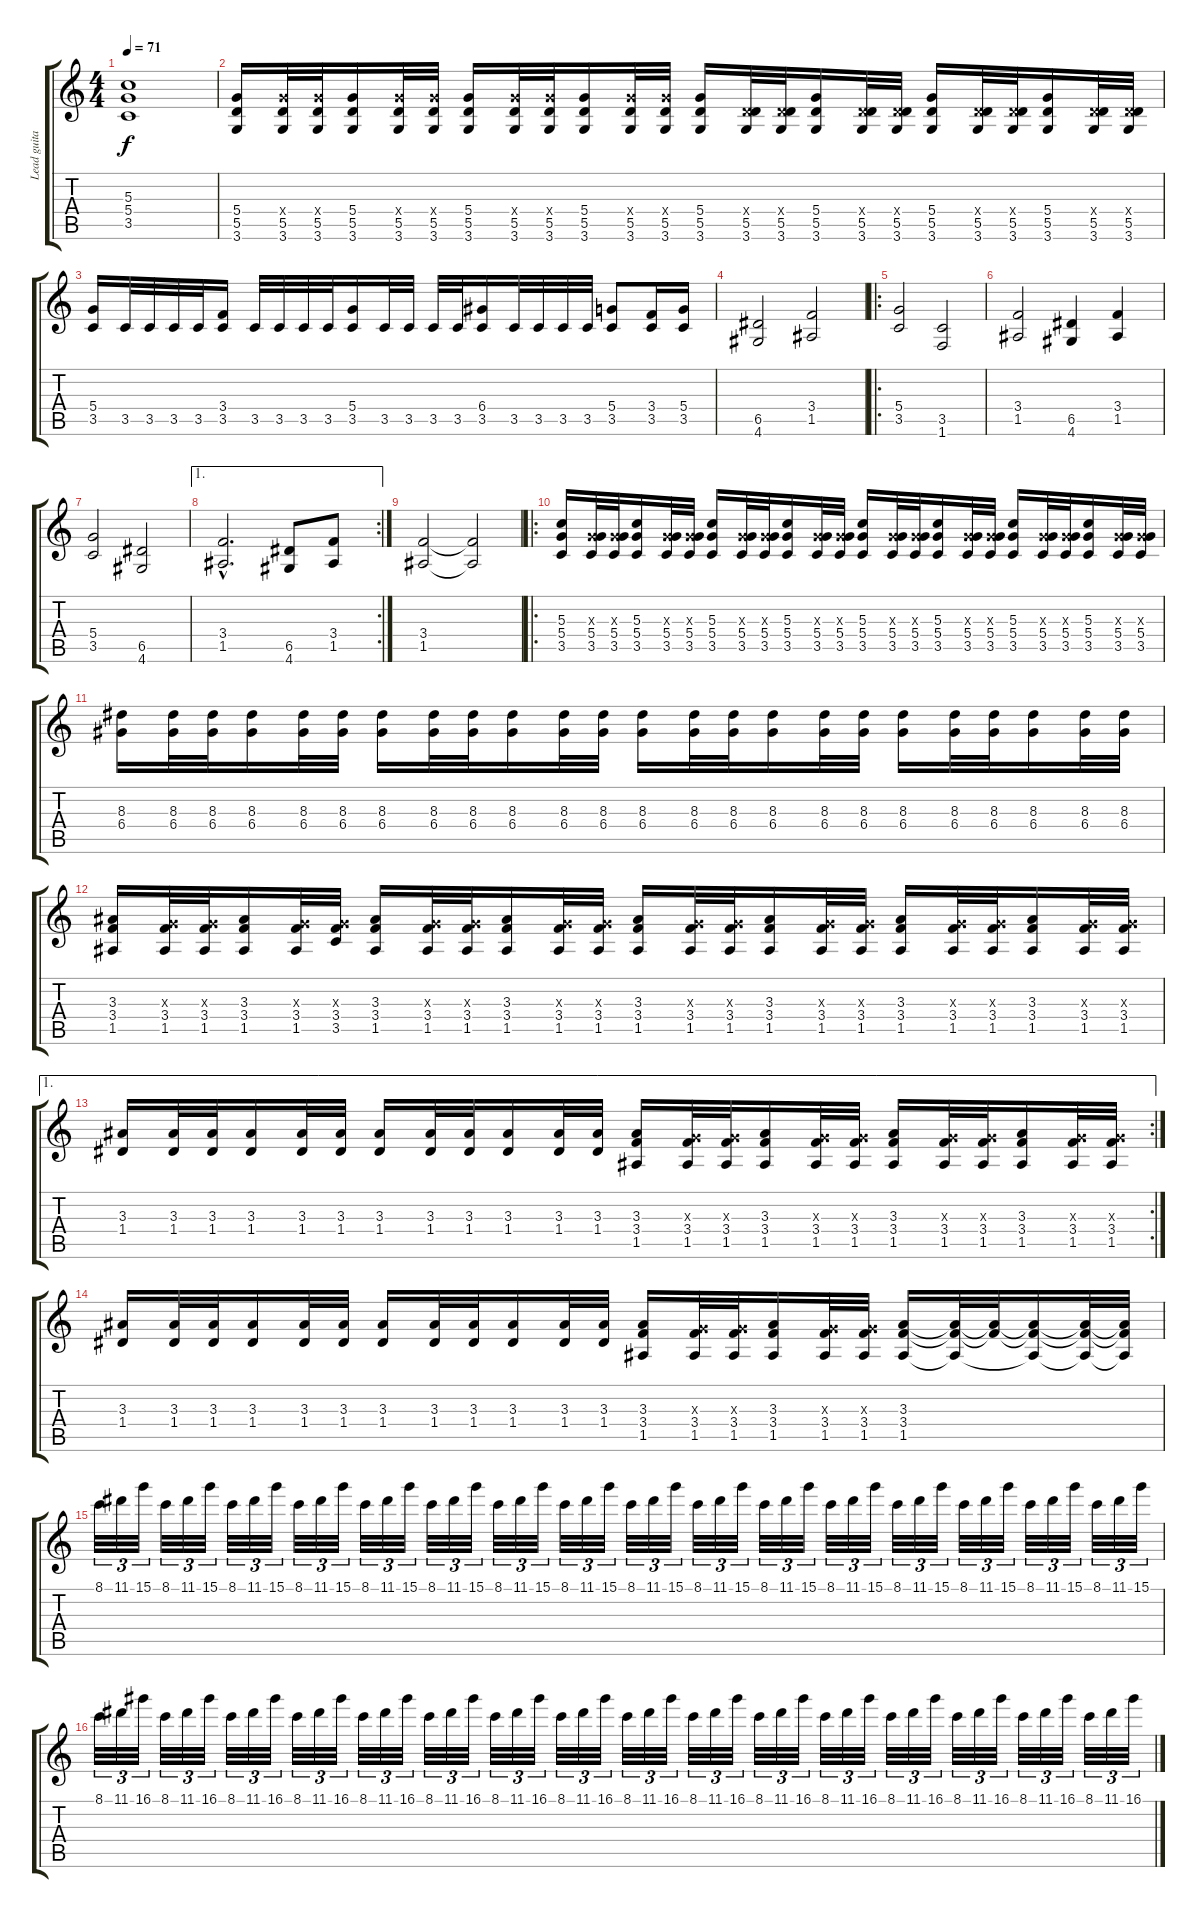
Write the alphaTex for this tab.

\track ("Lead guitar (solo)" "Lead guita") {instrument distortionguitar}
\staff {score tabs}
\tuning (E4 B3 G3 D3 A2 E2) {hide}
\ts (4 4)
\tempo 71
\clef g2
\ks c
(5.3 5.4 3.5).1{dy f} |
(5.4 5.5 3.6).16 (5.4{x} 5.5 3.6).32 (5.4{x} 5.5 3.6).32 (5.4 5.5 3.6).16 (5.4{x} 5.5 3.6).32 (5.4{x} 5.5 3.6).32 (5.4 5.5 3.6).16 (5.4{x} 5.5 3.6).32 (5.4{x} 5.5 3.6).32 (5.4 5.5 3.6).16 (5.4{x} 5.5 3.6).32 (5.4{x} 5.5 3.6).32 (5.4 5.5 3.6).16 (0.4{x} 5.5 3.6).32 (0.4{x} 5.5 3.6).32 (5.4 5.5 3.6).16 (0.4{x} 5.5 3.6).32 (0.4{x} 5.5 3.6).32 (5.4 5.5 3.6).16 (0.4{x} 5.5 3.6).32 (0.4{x} 5.5 3.6).32 (5.4 5.5 3.6).16 (0.4{x} 5.5 3.6).32 (0.4{x} 5.5 3.6).32 |
(5.4 3.5).16 3.5.32 3.5.32 3.5.32 3.5.32 (3.4 3.5).16 3.5.32 3.5.32 3.5.32 3.5.32 (5.4 3.5).16 3.5.32 3.5.32 3.5.32 3.5.32 (6.4 3.5).16 3.5.32 3.5.32 3.5.32 3.5.32 (5.4 3.5).8 (3.4 3.5).16 (5.4 3.5).16 |
(6.5 4.6).2 (3.4 1.5).2 |
\ro
(5.4 3.5).2 (3.5 1.6).2 |
(3.4 1.5).2 (6.5 4.6).4 (3.4 1.5).4 |
(5.4 3.5).2 (6.5 4.6).2 |
\ae 1
\rc 2
(3.4{hac} 1.5{hac}).2{d} (6.5 4.6).8 (3.4 1.5).8 |
(3.4 1.5).2 (3.4{t} 1.5{t}).2 |
\ro
(5.3 5.4 3.5).16 (0.3{x} 5.4 3.5).32 (0.3{x} 5.4 3.5).32 (5.3 5.4 3.5).16 (0.3{x} 5.4 3.5).32 (0.3{x} 5.4 3.5).32 (5.3 5.4 3.5).16 (0.3{x} 5.4 3.5).32 (0.3{x} 5.4 3.5).32 (5.3 5.4 3.5).16 (0.3{x} 5.4 3.5).32 (0.3{x} 5.4 3.5).32 (5.3 5.4 3.5).16 (0.3{x} 5.4 3.5).32 (0.3{x} 5.4 3.5).32 (5.3 5.4 3.5).16 (0.3{x} 5.4 3.5).32 (0.3{x} 5.4 3.5).32 (5.3 5.4 3.5).16 (0.3{x} 5.4 3.5).32 (0.3{x} 5.4 3.5).32 (5.3 5.4 3.5).16 (0.3{x} 5.4 3.5).32 (0.3{x} 5.4 3.5).32 |
(8.3 6.4).16 (8.3 6.4).32 (8.3 6.4).32 (8.3 6.4).16 (8.3 6.4).32 (8.3 6.4).32 (8.3 6.4).16 (8.3 6.4).32 (8.3 6.4).32 (8.3 6.4).16 (8.3 6.4).32 (8.3 6.4).32 (8.3 6.4).16 (8.3 6.4).32 (8.3 6.4).32 (8.3 6.4).16 (8.3 6.4).32 (8.3 6.4).32 (8.3 6.4).16 (8.3 6.4).32 (8.3 6.4).32 (8.3 6.4).16 (8.3 6.4).32 (8.3 6.4).32 |
(3.3 3.4 1.5).16 (0.3{x} 3.4 1.5).32 (0.3{x} 3.4 1.5).32 (3.3 3.4 1.5).16 (0.3{x} 3.4 1.5).32 (0.3{x} 3.4 3.5).32 (3.3 3.4 1.5).16 (0.3{x} 3.4 1.5).32 (0.3{x} 3.4 1.5).32 (3.3 3.4 1.5).16 (0.3{x} 3.4 1.5).32 (0.3{x} 3.4 1.5).32 (3.3 3.4 1.5).16 (0.3{x} 3.4 1.5).32 (0.3{x} 3.4 1.5).32 (3.3 3.4 1.5).16 (0.3{x} 3.4 1.5).32 (0.3{x} 3.4 1.5).32 (3.3 3.4 1.5).16 (0.3{x} 3.4 1.5).32 (0.3{x} 3.4 1.5).32 (3.3 3.4 1.5).16 (0.3{x} 3.4 1.5).32 (0.3{x} 3.4 1.5).32 |
\ae 1
\rc 2
(3.3 1.4).16 (3.3 1.4).32 (3.3 1.4).32 (3.3 1.4).16 (3.3 1.4).32 (3.3 1.4).32 (3.3 1.4).16 (3.3 1.4).32 (3.3 1.4).32 (3.3 1.4).16 (3.3 1.4).32 (3.3 1.4).32 (3.3 3.4 1.5).16 (0.3{x} 3.4 1.5).32 (0.3{x} 3.4 1.5).32 (3.3 3.4 1.5).16 (0.3{x} 3.4 1.5).32 (0.3{x} 3.4 1.5).32 (3.3 3.4 1.5).16 (0.3{x} 3.4 1.5).32 (0.3{x} 3.4 1.5).32 (3.3 3.4 1.5).16 (0.3{x} 3.4 1.5).32 (0.3{x} 3.4 1.5).32 |
(3.3 1.4).16 (3.3 1.4).32 (3.3 1.4).32 (3.3 1.4).16 (3.3 1.4).32 (3.3 1.4).32 (3.3 1.4).16 (3.3 1.4).32 (3.3 1.4).32 (3.3 1.4).16 (3.3 1.4).32 (3.3 1.4).32 (3.3 3.4 1.5).16 (0.3{x} 3.4 1.5).32 (0.3{x} 3.4 1.5).32 (3.3 3.4 1.5).16 (0.3{x} 3.4 1.5).32 (0.3{x} 3.4 1.5).32 (3.3 3.4 1.5).16 (3.3{t} 3.4{t} 1.5{t}).32 (3.3{t} 3.4{t}).32 (3.3{t} 3.4{t} 1.5{t}).16 (3.3{t} 3.4{t} 1.5{t}).32 (3.3{t} 3.4{t} 1.5{t}).32 |
8.1.32{tu (3 2)} 11.1.32{tu (3 2)} 15.1.32{tu (3 2)} 8.1.32{tu (3 2)} 11.1.32{tu (3 2)} 15.1.32{tu (3 2)} 8.1.32{tu (3 2)} 11.1.32{tu (3 2)} 15.1.32{tu (3 2)} 8.1.32{tu (3 2)} 11.1.32{tu (3 2)} 15.1.32{tu (3 2)} 8.1.32{tu (3 2)} 11.1.32{tu (3 2)} 15.1.32{tu (3 2)} 8.1.32{tu (3 2)} 11.1.32{tu (3 2)} 15.1.32{tu (3 2)} 8.1.32{tu (3 2)} 11.1.32{tu (3 2)} 15.1.32{tu (3 2)} 8.1.32{tu (3 2)} 11.1.32{tu (3 2)} 15.1.32{tu (3 2)} 8.1.32{tu (3 2)} 11.1.32{tu (3 2)} 15.1.32{tu (3 2)} 8.1.32{tu (3 2)} 11.1.32{tu (3 2)} 15.1.32{tu (3 2)} 8.1.32{tu (3 2)} 11.1.32{tu (3 2)} 15.1.32{tu (3 2)} 8.1.32{tu (3 2)} 11.1.32{tu (3 2)} 15.1.32{tu (3 2)} 8.1.32{tu (3 2)} 11.1.32{tu (3 2)} 15.1.32{tu (3 2)} 8.1.32{tu (3 2)} 11.1.32{tu (3 2)} 15.1.32{tu (3 2)} 8.1.32{tu (3 2)} 11.1.32{tu (3 2)} 15.1.32{tu (3 2)} 8.1.32{tu (3 2)} 11.1.32{tu (3 2)} 15.1.32{tu (3 2)} |
8.1.32{tu (3 2)} 11.1.32{tu (3 2)} 16.1.32{tu (3 2)} 8.1.32{tu (3 2)} 11.1.32{tu (3 2)} 16.1.32{tu (3 2)} 8.1.32{tu (3 2)} 11.1.32{tu (3 2)} 16.1.32{tu (3 2)} 8.1.32{tu (3 2)} 11.1.32{tu (3 2)} 16.1.32{tu (3 2)} 8.1.32{tu (3 2)} 11.1.32{tu (3 2)} 16.1.32{tu (3 2)} 8.1.32{tu (3 2)} 11.1.32{tu (3 2)} 16.1.32{tu (3 2)} 8.1.32{tu (3 2)} 11.1.32{tu (3 2)} 16.1.32{tu (3 2)} 8.1.32{tu (3 2)} 11.1.32{tu (3 2)} 16.1.32{tu (3 2)} 8.1.32{tu (3 2)} 11.1.32{tu (3 2)} 16.1.32{tu (3 2)} 8.1.32{tu (3 2)} 11.1.32{tu (3 2)} 16.1.32{tu (3 2)} 8.1.32{tu (3 2)} 11.1.32{tu (3 2)} 16.1.32{tu (3 2)} 8.1.32{tu (3 2)} 11.1.32{tu (3 2)} 16.1.32{tu (3 2)} 8.1.32{tu (3 2)} 11.1.32{tu (3 2)} 16.1.32{tu (3 2)} 8.1.32{tu (3 2)} 11.1.32{tu (3 2)} 16.1.32{tu (3 2)} 8.1.32{tu (3 2)} 11.1.32{tu (3 2)} 16.1.32{tu (3 2)} 8.1.32{tu (3 2)} 11.1.32{tu (3 2)} 16.1.32{tu (3 2)}
